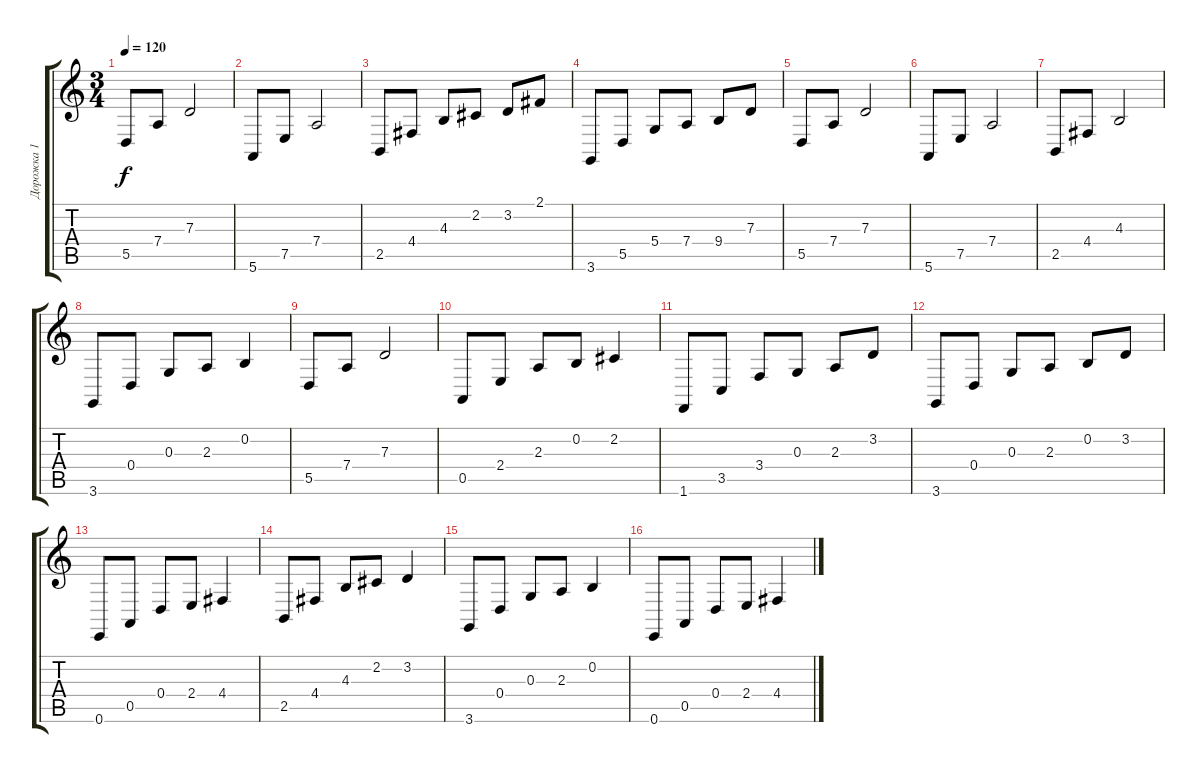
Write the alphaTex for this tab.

\track ("Дорожка 1" "Дорожка 1") {instrument acousticgrandpiano}
\staff {score tabs}
\tuning (E4 B3 G3 D3 A2 E2) {hide}
\ts (3 4)
\tempo 120
\clef g2
\ks aminor
5.5.8{dy f} 7.4.8 7.3.2 |
5.6.8 7.5.8 7.4.2 |
2.5.8 4.4.8 4.3.8 2.2.8 3.2.8 2.1.8 |
3.6.8 5.5.8 5.4.8 7.4.8 9.4.8 7.3.8 |
5.5.8 7.4.8 7.3.2 |
5.6.8 7.5.8 7.4.2 |
2.5.8 4.4.8 4.3.2 |
3.6.8 0.4.8 0.3.8 2.3.8 0.2.4 |
5.5.8 7.4.8 7.3.2 |
0.5.8 2.4.8 2.3.8 0.2.8 2.2.4 |
1.6.8 3.5.8 3.4.8 0.3.8 2.3.8 3.2.8 |
3.6.8 0.4.8 0.3.8 2.3.8 0.2.8 3.2.8 |
0.6.8 0.5.8 0.4.8 2.4.8 4.4.4 |
2.5.8 4.4.8 4.3.8 2.2.8 3.2.4 |
3.6.8 0.4.8 0.3.8 2.3.8 0.2.4 |
0.6.8 0.5.8 0.4.8 2.4.8 4.4.4
